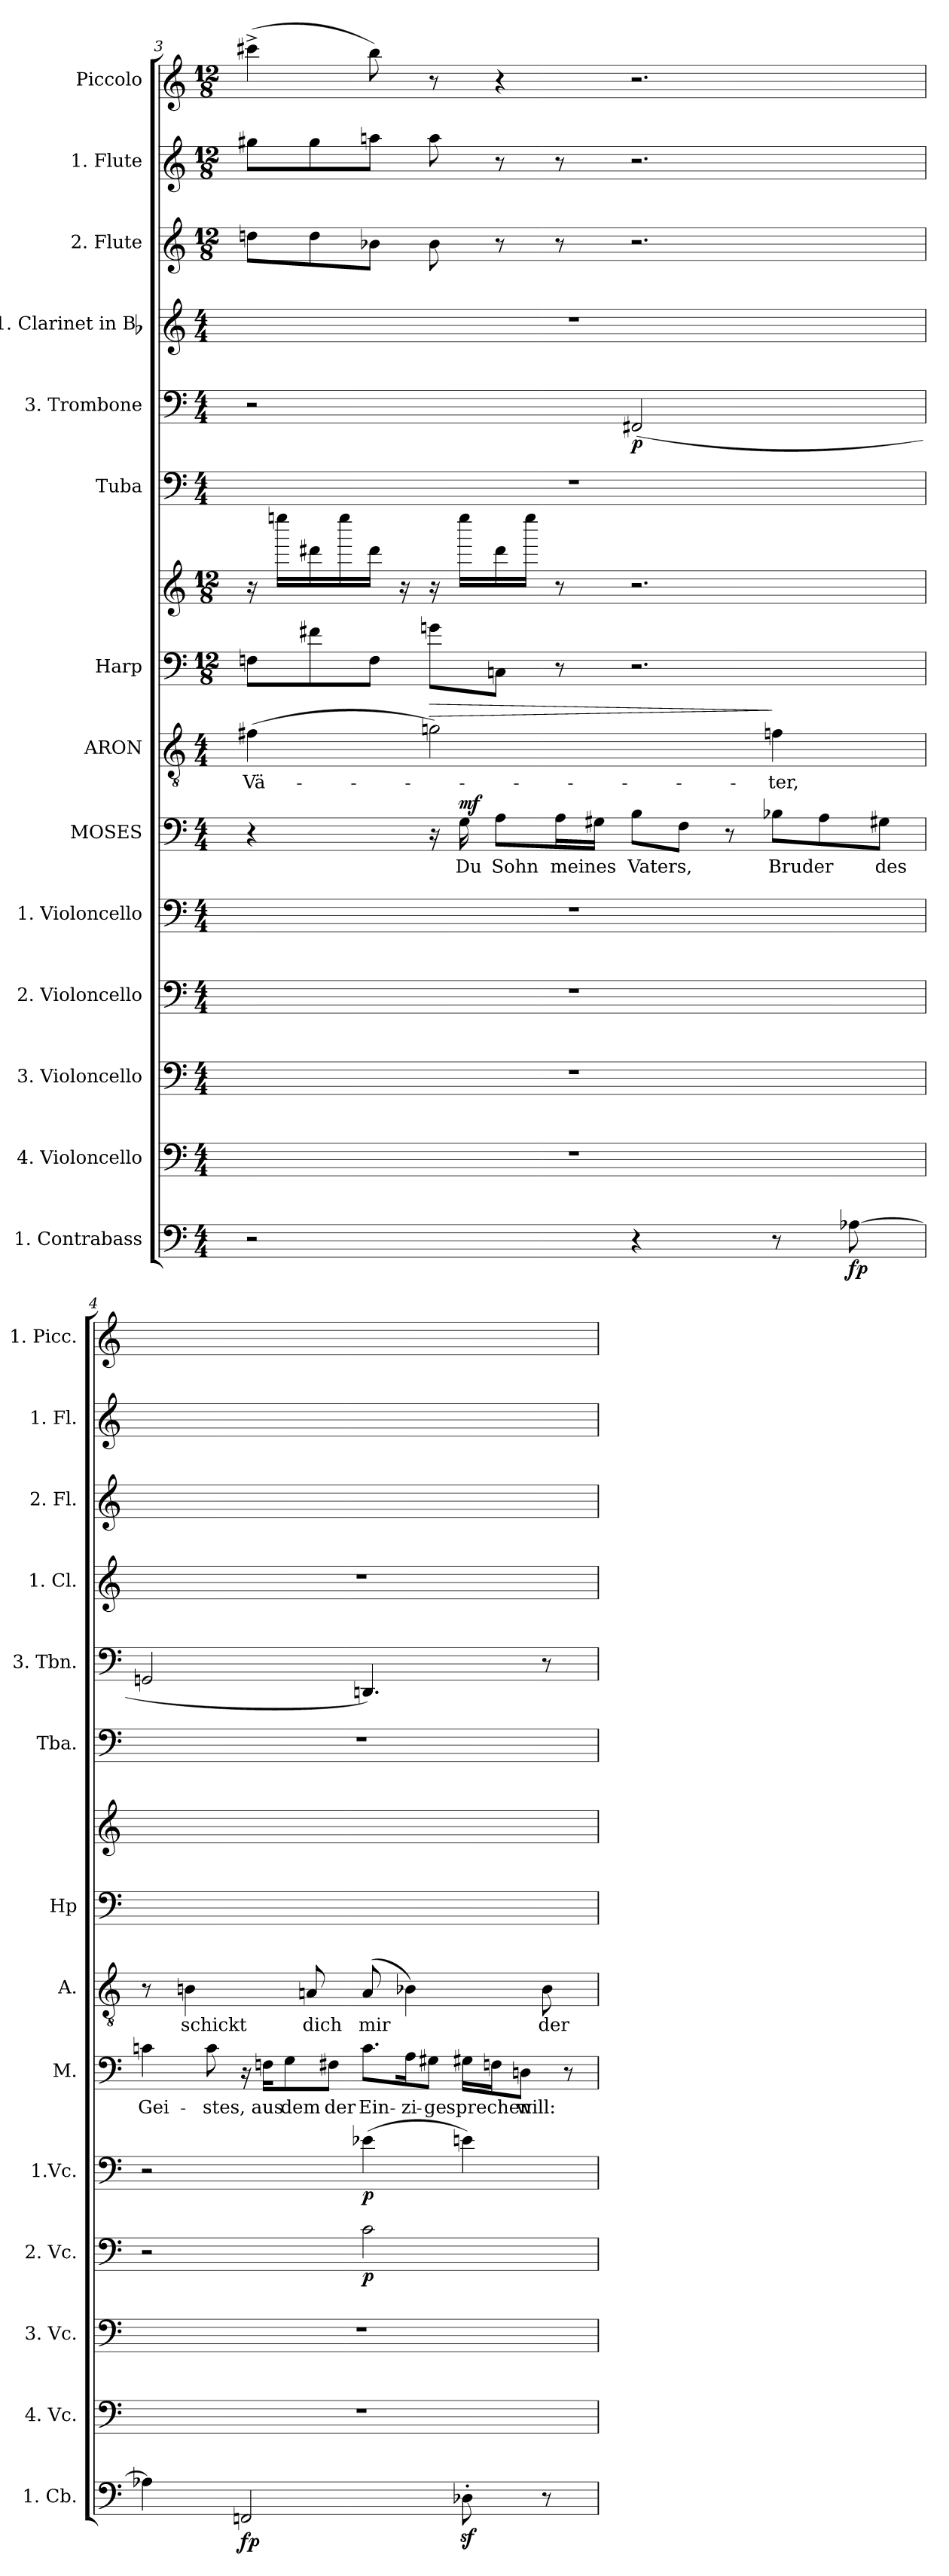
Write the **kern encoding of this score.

**kern	**dynam	**kern	**kern	**kern	**dynam	**kern	**dynam	**kern	**text	**dynam	**kern	**text	**dynam	**kern	**kern	**kern	**kern	**dynam	**kern	**kern	**kern	**kern
*part14	*part14	*part13	*part12	*part11	*part11	*part10	*part10	*part9	*part9	*part9	*part8	*part8	*part8	*part7	*part7	*part6	*part5	*part5	*part4	*part3	*part2	*part1
*staff15	*staff15	*staff14	*staff13	*staff12	*staff12	*staff11	*staff11	*staff10	*staff10	*staff10	*staff9	*staff9	*staff9	*staff8	*staff7	*staff6	*staff5	*staff5	*staff4	*staff3	*staff2	*staff1
*I"1. Contrabass	*	*I"4. Violoncello	*I"3. Violoncello	*I"2. Violoncello	*	*I"1. Violoncello	*	*I"MOSES	*	*	*I"ARON	*	*	*I"Harp	*	*I"Tuba	*I"3. Trombone	*	*I"1. Clarinet in Bb	*I"2. Flute	*I"1. Flute	*I"Piccolo
*I'1. Cb.	*	*I'4. Vc.	*I'3. Vc.	*I'2. Vc.	*	*I'1.Vc.	*	*I'M.	*	*	*I'A.	*	*	*I'Hp	*	*I'Tba.	*I'3. Tbn.	*	*I'1. Cl.	*I'2. Fl.	*I'1. Fl.	*I'1. Picc.
*clefF4	*	*clefF4	*clefF4	*clefF4	*	*clefF4	*	*clefF4	*	*	*clefGv2	*	*	*clefF4	*clefG2	*clefF4	*clefF4	*	*clefG2	*clefG2	*clefG2	*clefG2
*ITrd7c12	*	*	*	*	*	*	*	*	*	*	*ITrd7c12	*	*	*	*	*	*	*	*	*	*	*
*k[]	*	*k[]	*k[]	*k[]	*	*k[]	*	*k[]	*	*	*k[]	*	*	*k[]	*k[]	*k[]	*k[]	*	*k[]	*k[]	*k[]	*k[]
*C:	*	*C:	*C:	*C:	*	*C:	*	*C:	*	*	*C:	*	*	*C:	*C:	*C:	*C:	*	*C:	*C:	*C:	*C:
*M4/4	*	*M4/4	*M4/4	*M4/4	*	*M4/4	*	*M4/4	*	*	*M4/4	*	*	*M12/8	*M12/8	*M4/4	*M4/4	*	*M4/4	*M12/8	*M12/8	*M12/8
*	*	*	*	*	*	*	*	*	*	*	*	*	*	*Xtuplet	*Xtuplet	*	*	*	*	*Xtuplet	*Xtuplet	*Xtuplet
=3	=3	=3	=3	=3	=3	=3	=3	=3	=3	=3	=3	=3	=3	=3	=3	=3	=3	=3	=3	=3	=3	=3
2r	.	1r	1r	1r	.	1r	.	4r	.	.	(4F#X	Vä-	.	12FnL	24r	1r	2r	.	1r	12ddnL	12gg#XL	(6ccc#X^
.	.	.	.	.	.	.	.	.	.	.	.	.	.	.	24eeeenLL	.	.	.	.	.	.	.
.	.	.	.	.	.	.	.	.	.	.	.	.	.	12f#X	24ddd#X	.	.	.	.	12dd	12gg#	.
.	.	.	.	.	.	.	.	.	.	.	.	.	.	.	24eeee	.	.	.	.	.	.	.
.	.	.	.	.	.	.	.	.	.	.	.	.	.	12FJ	24ddd#JJ	.	.	.	.	12b-XJ	12aanJ	12bb)
.	.	.	.	.	.	.	.	.	.	.	.	.	.	.	24r	.	.	.	.	.	.	.
*	*	*	*	*	*	*	*	*Xtuplet	*	*	*	*	*	*	*	*	*	*	*	*	*	*
!	!	!	!	!	!	!	!	!	!	!	!	!	!LO:HP:a	!	!	!	!	!	!	!	!	!
.	.	.	.	.	.	.	.	24r	.	.	2Gn)	.	>	12gnL	24r	.	.	.	.	12b-	12aa	12r
!	!	!	!	!	!	!	!	!	!	!LO:DY:a	!	!	!	!	!	!	!	!	!	!	!	!
.	.	.	.	.	.	.	.	24G	Du	mf	.	.	.	.	24eeeeLL	.	.	.	.	.	.	.
.	.	.	.	.	.	.	.	12AL	Sohn	.	.	.	.	12CnJ	24ddd#	.	.	.	.	12r	12r	6r
.	.	.	.	.	.	.	.	.	.	.	.	.	.	.	24eeeeJJ	.	.	.	.	.	.	.
.	.	.	.	.	.	.	.	24AL	meines	.	.	.	.	12r	12r	.	.	.	.	12r	12r	.
.	.	.	.	.	.	.	.	24G#XJJ	.	.	.	.	.	.	.	.	.	.	.	.	.	.
4r	.	.	.	.	.	.	.	12BL	Vaters,	.	.	.	.	3.r	3.r	.	(2FF#X	p	.	3.r	3.r	3.r
.	.	.	.	.	.	.	.	12FJ	.	.	.	.	.	.	.	.	.	.	.	.	.	.
.	.	.	.	.	.	.	.	12r	.	.	.	.	.	.	.	.	.	.	.	.	.	.
8r	.	.	.	.	.	.	.	12B-XL	Bruder	.	4Fn	-ter,	]	.	.	.	.	.	.	.	.	.
.	.	.	.	.	.	.	.	12A	.	.	.	.	.	.	.	.	.	.	.	.	.	.
[8AA-X	fp	.	.	.	.	.	.	.	.	.	.	.	.	.	.	.	.	.	.	.	.	.
.	.	.	.	.	.	.	.	12G#XJ	des	.	.	.	.	.	.	.	.	.	.	.	.	.
=4	=4	=4	=4	=4	=4	=4	=4	=4	=4	=4	=4	=4	=4	=4	=4	=4	=4	=4	=4	=4	=4	=4
4AA-X]	.	1r	1r	2r	.	2r	.	6cn	Gei-	.	8r	.	.	1r	1r	1r	2GGn	.	1r	1r	1r	1r
.	.	.	.	.	.	.	.	.	.	.	4BBn	schickt	.	.	.	.	.	.	.	.	.	.
.	.	.	.	.	.	.	.	12c	-stes,	.	.	.	.	.	.	.	.	.	.	.	.	.
2FFFn	fp	.	.	.	.	.	.	24r	.	.	.	.	.	.	.	.	.	.	.	.	.	.
.	.	.	.	.	.	.	.	24FnKL	aus	.	.	.	.	.	.	.	.	.	.	.	.	.
.	.	.	.	.	.	.	.	12G	dem	.	.	.	.	.	.	.	.	.	.	.	.	.
.	.	.	.	.	.	.	.	.	.	.	8AAn	dich	.	.	.	.	.	.	.	.	.	.
.	.	.	.	.	.	.	.	12F#XJ	der	.	.	.	.	.	.	.	.	.	.	.	.	.
.	.	.	.	2c	p	(4e-X	p	12.cL	Ein-	.	(8AA	mir	.	.	.	.	4.DDn)	.	.	.	.	.
.	.	.	.	.	.	.	.	24AK	-zi-	.	4BB-X)	.	.	.	.	.	.	.	.	.	.	.
.	.	.	.	.	.	.	.	12G#XJ	-ge	.	.	.	.	.	.	.	.	.	.	.	.	.
8DD-Xz'	.	.	.	.	.	4en)	.	24G#XLL	sprechen	.	.	.	.	.	.	.	.	.	.	.	.	.
.	.	.	.	.	.	.	.	24FnJ	.	.	.	.	.	.	.	.	.	.	.	.	.	.
.	.	.	.	.	.	.	.	12DnJ	will:	.	.	.	.	.	.	.	.	.	.	.	.	.
8r	.	.	.	.	.	.	.	.	.	.	8BB-	der	.	.	.	.	8r	.	.	.	.	.
.	.	.	.	.	.	.	.	12r	.	.	.	.	.	.	.	.	.	.	.	.	.	.
=	=	=	=	=	=	=	=	=	=	=	=	=	=	=	=	=	=	=	=	=	=	=
*-	*-	*-	*-	*-	*-	*-	*-	*-	*-	*-	*-	*-	*-	*-	*-	*-	*-	*-	*-	*-	*-	*-
